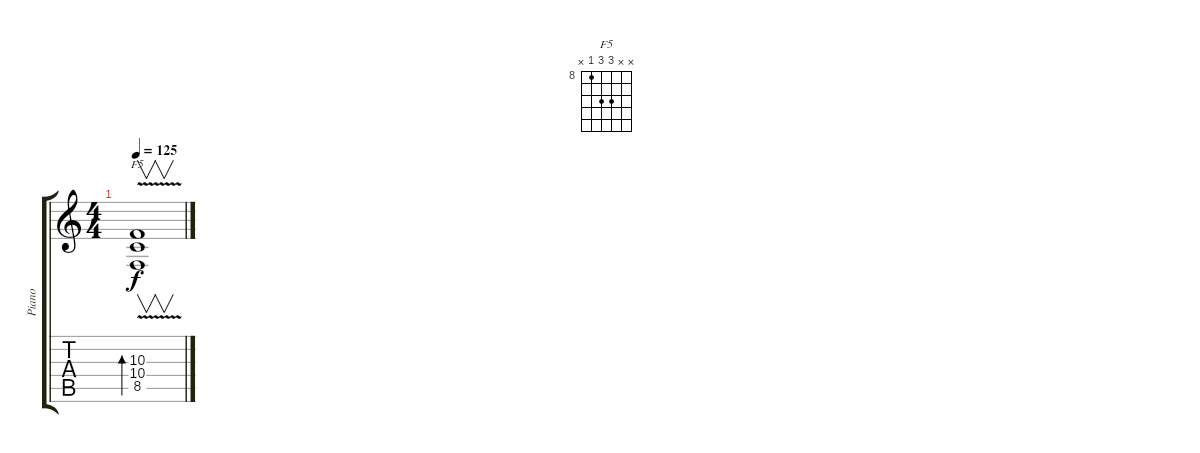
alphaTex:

\track ("Piano" "Piano") {instrument honkytonkpiano}
\staff {score tabs}
\tuning (E4 B3 G3 D3 A2 E2) {hide}
\chord ("F5" x x 10 10 8 x) {firstfret 8}
\ts (4 4)
\tempo 125
\clef g2
\ks c
(10.3{v} 10.4 8.5).1{v bd 480 ch "F5" dy f}
